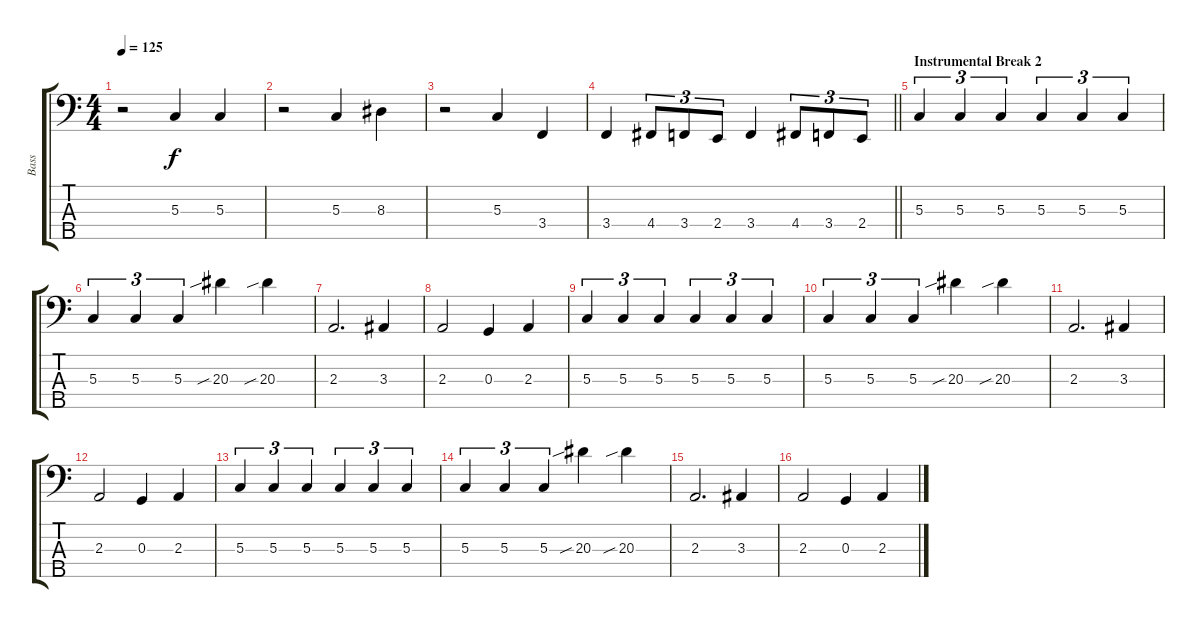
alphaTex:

\track (" Bass" " Bass") {instrument electricbassfinger}
\staff {score tabs}
\tuning (F2 C2 G1 D1 A0) {hide}
\ts (4 4)
\tempo 125
\clef f4
\ks c
r.2{dy f} 5.3.4 5.3.4 |
r.2 5.3.4 8.3.4 |
r.2 5.3.4 3.4.4 |
\barLineRight lightlight
3.4.4 4.4.8{tu (3 2)} 3.4.8{tu (3 2)} 2.4.8{tu (3 2)} 3.4.4 4.4.8{tu (3 2)} 3.4.8{tu (3 2)} 2.4.8{tu (3 2)} |
\section ("" "Instrumental Break 2")
5.3.4{tu (3 2)} 5.3.4{tu (3 2)} 5.3.4{tu (3 2)} 5.3.4{tu (3 2)} 5.3.4{tu (3 2)} 5.3.4{tu (3 2)} |
5.3.4{tu (3 2)} 5.3.4{tu (3 2)} 5.3.4{tu (3 2)} 20.3{sib}.4 20.3{sib}.4 |
2.3.2{d} 3.3.4 |
2.3.2 0.3.4 2.3.4 |
5.3.4{tu (3 2)} 5.3.4{tu (3 2)} 5.3.4{tu (3 2)} 5.3.4{tu (3 2)} 5.3.4{tu (3 2)} 5.3.4{tu (3 2)} |
5.3.4{tu (3 2)} 5.3.4{tu (3 2)} 5.3.4{tu (3 2)} 20.3{sib}.4 20.3{sib}.4 |
2.3.2{d} 3.3.4 |
2.3.2 0.3.4 2.3.4 |
5.3.4{tu (3 2)} 5.3.4{tu (3 2)} 5.3.4{tu (3 2)} 5.3.4{tu (3 2)} 5.3.4{tu (3 2)} 5.3.4{tu (3 2)} |
5.3.4{tu (3 2)} 5.3.4{tu (3 2)} 5.3.4{tu (3 2)} 20.3{sib}.4 20.3{sib}.4 |
2.3.2{d} 3.3.4 |
2.3.2 0.3.4 2.3.4
